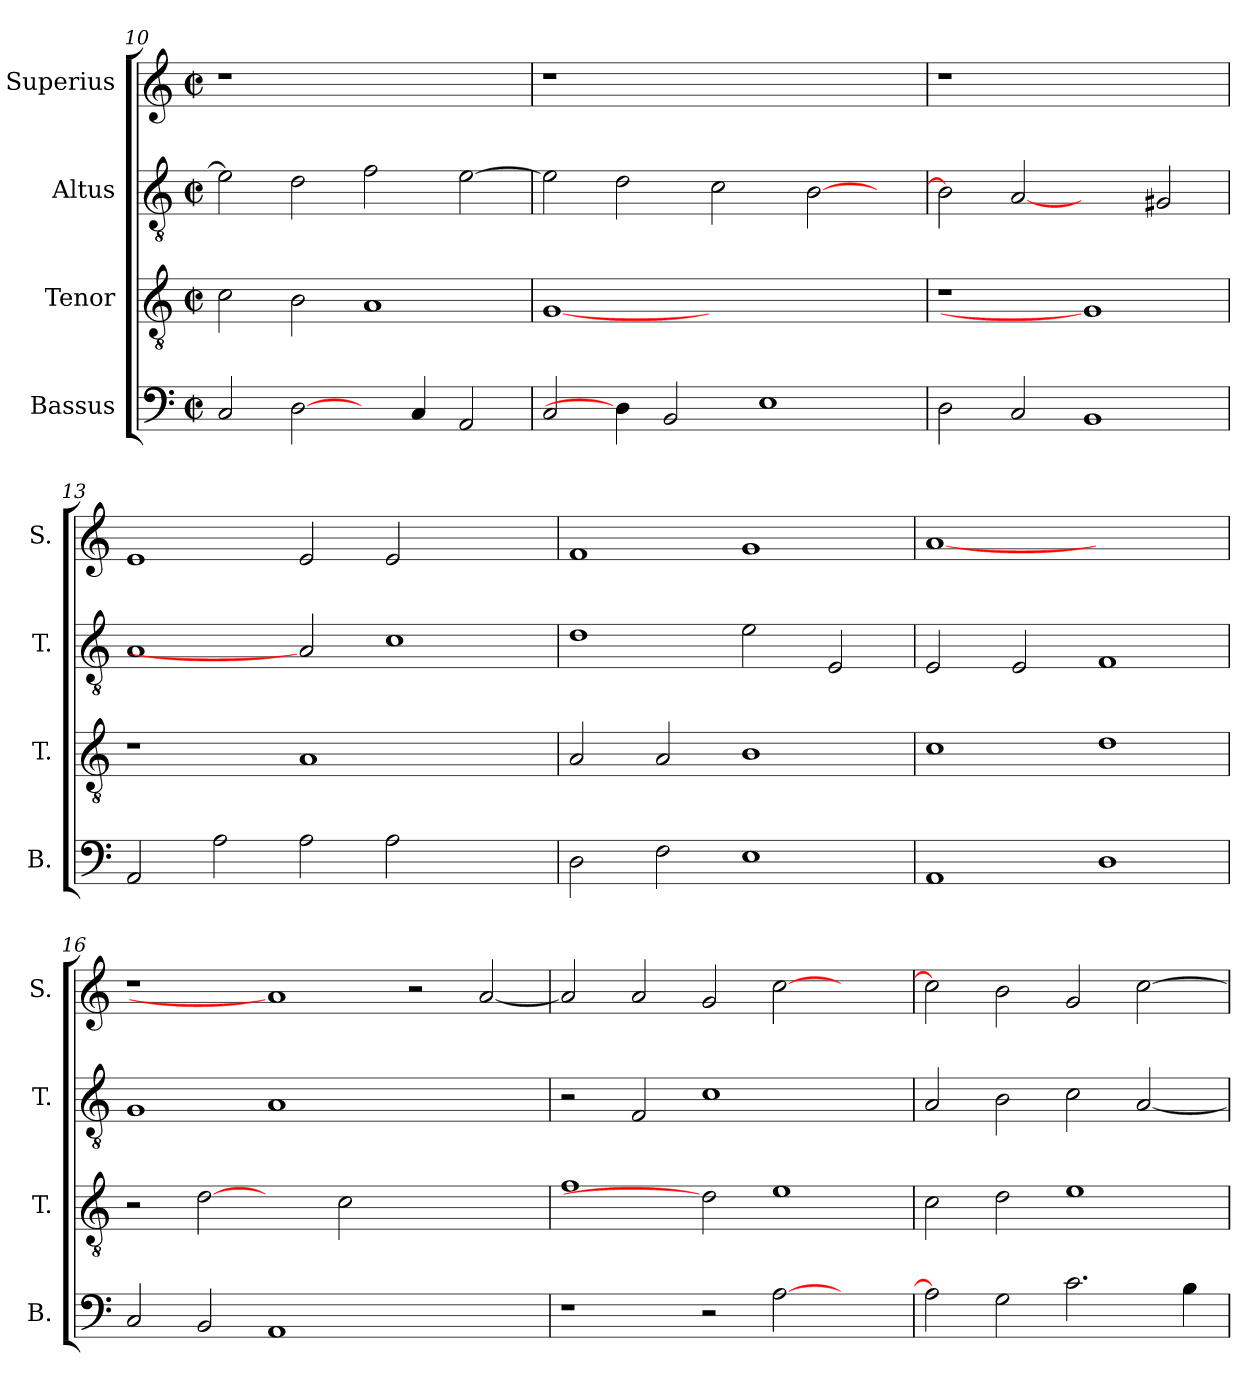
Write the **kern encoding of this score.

**kern	**kern	**kern	**kern
*part4	*part3	*part2	*part1
*staff4	*staff3	*staff2	*staff1
*I"Bassus	*I"Tenor	*I"Altus	*I"Superius
*I'B.	*I'T.	*I'T.	*I'S.
*clefF4	*clefGv2	*clefGv2	*clefG2
*	*ITrd7c12	*ITrd7c12	*
*k[]	*k[]	*k[]	*k[]
*C:	*C:	*C:	*C:
*M2/2	*M2/2	*M2/2	*M2/2
*met(c|)	*met(c|)	*met(c|)	*met(c|)
=10	=10	=10	=10
!	!	!	!LO:N:vis=1
2Ci/	2Ci\	2Ei\]	1r
[2Di\	2BBi\	2Di\	.
4ryy	1AAi	2Fi\	1ryy
4Ci/	.	.	.
2AAi/	.	[>2Ei\	.
!!LO:PB:g=z
=11	=11	=11	=11
!	!	!	!LO:N:vis=1
2Ci/	[1GGi	2Ei\]	1r
4Di\]	.	2Di\	.
2BBi/	.	.	.
.	1ryy	2Ci\	1ryy
1Ei	.	.	.
.	.	[>2BBi\	.
.	4ryy	4ryy	4ryy
=12	=12	=12	=12
!	!LO:N:vis=1	!	!LO:N:vis=1
2Di\	1r	2BBi\]	1r
2Ci/	.	[2AAi	.
1BBi	1GGi]	2ryy	1ryy
.	.	2GG#Xi/	.
=13	=13	=13	=13
2AAi/	1r	1AAi	1ei
2Ai\	.	.	.
2Ai\	1AAi	2AAi]	2ei/
2Ai\	.	1Ci	2ei/
2ryy	2ryy	.	2ryy
=14	=14	=14	=14
2Di\	2AAi/	1Di	1fi
2Fi\	2AAi/	.	.
1Ei	1BBi	2Ei\	1gi
.	.	2EEi/	.
=15	=15	=15	=15
1AAi	1Ci	2EEi/	[1ai
.	.	2EEi/	.
1Di	1Di	1FFi	1ryy
!!LO:LB:g=z
=16	=16	=16	=16
2Ci/	2r	1GGi	1r
2BBi/	[2Di	.	.
1AAi	2ryy	1AAi	1ai]
.	2Ci\	.	.
1ryy	1ryy	1ryy	2r
.	.	.	[<2ai/
=17	=17	=17	=17
1r	1Fi	2r	2ai/]
.	.	2FFi/	2ai/
2r	2Di]	1Ci	2gi/
[>2Ai\	1Ei	.	[>2cci\
2ryy	.	2ryy	2ryy
=18	=18	=18	=18
2Ai\]	2Ci\	2AAi/	2cci\]
2Gi\	2Di\	2BBi\	2bi\
2.ci\	1Ei	2Ci\	2gi/
.	.	[<2AAi/	[>2cci\
4Bi\	.	.	.
=	=	=	=
*-	*-	*-	*-
